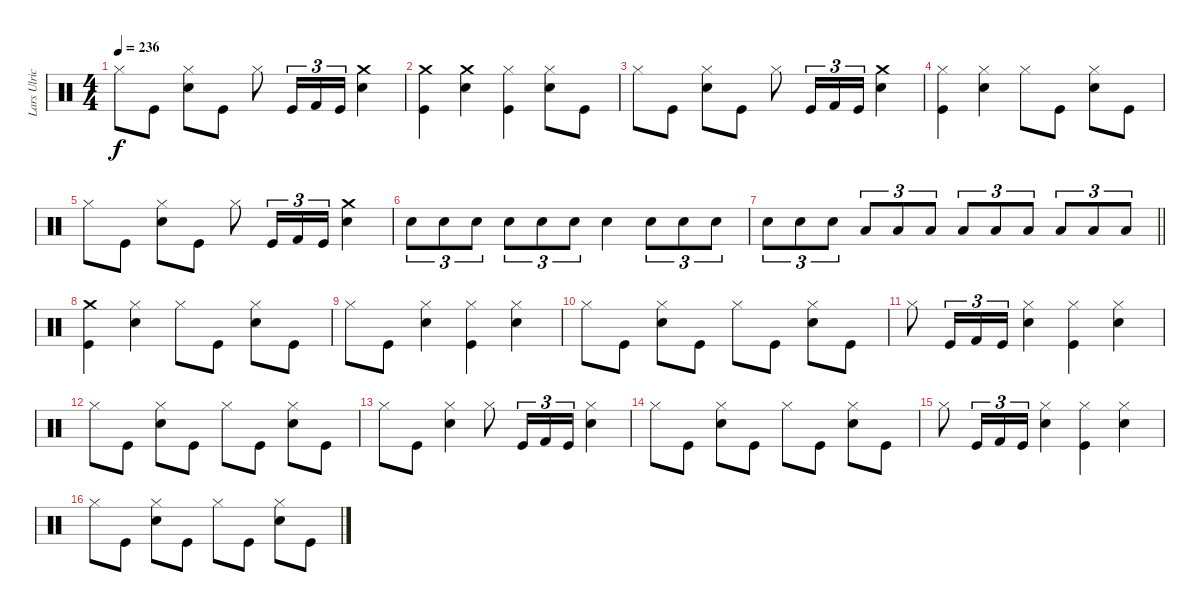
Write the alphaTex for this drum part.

\track ("Lars Ulrich" "Lars Ulric") {instrument percussion}
\staff {score}
\articulation defaults
\ts (4 4)
\tempo 236
\clef neutral
\ks c "Hi-Hat (closed)".8{dy f} "Kick (hit)".8
("Snare (hit) 2" "Hi-Hat (closed)").8 "Kick (hit)".8 "Hi-Hat (closed)".8 "Kick (hit)".16{tu (3 2)} "Kick (hit) 2".16{tu (3 2)} "Kick (hit)".16{tu (3 2)} ("Crash medium (hit)" "Snare (hit) 2").4 |
("Kick (hit)" "Crash medium (hit)").4 ("Snare (hit) 2" "Crash medium (hit)").4 ("Hi-Hat (closed)" "Kick (hit)").4 ("Snare (hit) 2" "Hi-Hat (closed)").8 "Kick (hit)".8 |
"Hi-Hat (closed)".8 "Kick (hit)".8 ("Snare (hit) 2" "Hi-Hat (closed)").8 "Kick (hit)".8 "Hi-Hat (closed)".8 "Kick (hit)".16{tu (3 2)} "Kick (hit) 2".16{tu (3 2)} "Kick (hit)".16{tu (3 2)} ("Crash medium (hit)" "Snare (hit) 2").4 |
("Hi-Hat (closed)" "Kick (hit)").4 ("Snare (hit) 2" "Hi-Hat (closed)").4 "Hi-Hat (closed)".8 "Kick (hit)".8 ("Snare (hit) 2" "Hi-Hat (closed)").8 "Kick (hit)".8 |
"Hi-Hat (closed)".8 "Kick (hit)".8 ("Snare (hit) 2" "Hi-Hat (closed)").8 "Kick (hit)".8 "Hi-Hat (closed)".8 "Kick (hit)".16{tu (3 2)} "Kick (hit) 2".16{tu (3 2)} "Kick (hit)".16{tu (3 2)} ("Crash medium (hit)" "Snare (hit) 2").4 |
"Snare (hit) 2".8{tu (3 2)} "Snare (hit) 2".8{tu (3 2)} "Snare (hit) 2".8{tu (3 2)} "Snare (hit) 2".8{tu (3 2)} "Snare (hit) 2".8{tu (3 2)} "Snare (hit) 2".8{tu (3 2)} "Snare (hit) 2".4 "Snare (hit) 2".8{tu (3 2)} "Snare (hit) 2".8{tu (3 2)} "Snare (hit) 2".8{tu (3 2)} |
\barLineRight lightlight "Snare (hit) 2".8{tu (3 2)} "Snare (hit) 2".8{tu (3 2)} "Snare (hit) 2".8{tu (3 2)} "Low Tom (hit)".8{tu (3 2)} "Low Tom (hit)".8{tu (3 2)} "Low Tom (hit)".8{tu (3 2)} "Low Tom (hit)".8{tu (3 2)} "Low Tom (hit)".8{tu (3 2)} "Low Tom (hit)".8{tu (3 2)} "Low Tom (hit)".8{tu (3 2)} "Low Tom (hit)".8{tu (3 2)} "Low Tom (hit)".8{tu (3 2)}
|
("Crash medium (hit)" "Kick (hit)").4 ("Hi-Hat (closed)" "Snare (hit) 2").4 "Hi-Hat (closed)".8 "Kick (hit)".8 ("Snare (hit) 2" "Hi-Hat (closed)").8 "Kick (hit)".8 |
"Hi-Hat (closed)".8 "Kick (hit)".8 ("Snare (hit) 2" "Hi-Hat (closed)").4 ("Hi-Hat (closed)" "Kick (hit)").4 ("Snare (hit) 2" "Hi-Hat (closed)").4 |
"Hi-Hat (closed)".8 "Kick (hit)".8 ("Snare (hit) 2" "Hi-Hat (closed)").8 "Kick (hit)".8 "Hi-Hat (closed)".8 "Kick (hit)".8 ("Snare (hit) 2" "Hi-Hat (closed)").8 "Kick (hit)".8 |
"Hi-Hat (closed)".8 "Kick (hit)".16{tu (3 2)} "Kick (hit) 2".16{tu (3 2)} "Kick (hit)".16{tu (3 2)} ("Snare (hit) 2" "Hi-Hat (closed)").4 ("Kick (hit)" "Hi-Hat (closed)").4 ("Hi-Hat (closed)" "Snare (hit) 2").4 |
"Hi-Hat (closed)".8 "Kick (hit)".8 ("Snare (hit) 2" "Hi-Hat (closed)").8 "Kick (hit)".8 "Hi-Hat (closed)".8 "Kick (hit)".8 ("Snare (hit) 2" "Hi-Hat (closed)").8 "Kick (hit)".8 |
"Hi-Hat (closed)".8 "Kick (hit)".8 ("Snare (hit) 2" "Hi-Hat (closed)").4 "Hi-Hat (closed)".8 "Kick (hit)".16{tu (3 2)} "Kick (hit) 2".16{tu (3 2)} "Kick (hit)".16{tu (3 2)} ("Snare (hit) 2" "Hi-Hat (closed)").4 |
"Hi-Hat (closed)".8 "Kick (hit)".8 ("Snare (hit) 2" "Hi-Hat (closed)").8 "Kick (hit)".8 "Hi-Hat (closed)".8 "Kick (hit)".8 ("Snare (hit) 2" "Hi-Hat (closed)").8 "Kick (hit)".8 |
"Hi-Hat (closed)".8 "Kick (hit)".16{tu (3 2)} "Kick (hit) 2".16{tu (3 2)} "Kick (hit)".16{tu (3 2)} ("Snare (hit) 2" "Hi-Hat (closed)").4 ("Kick (hit)" "Hi-Hat (closed)").4 ("Hi-Hat (closed)" "Snare (hit) 2").4 |
"Hi-Hat (closed)".8 "Kick (hit)".8 ("Snare (hit) 2" "Hi-Hat (closed)").8 "Kick (hit)".8 "Hi-Hat (closed)".8 "Kick (hit)".8 ("Snare (hit) 2" "Hi-Hat (closed)").8 "Kick (hit)".8
